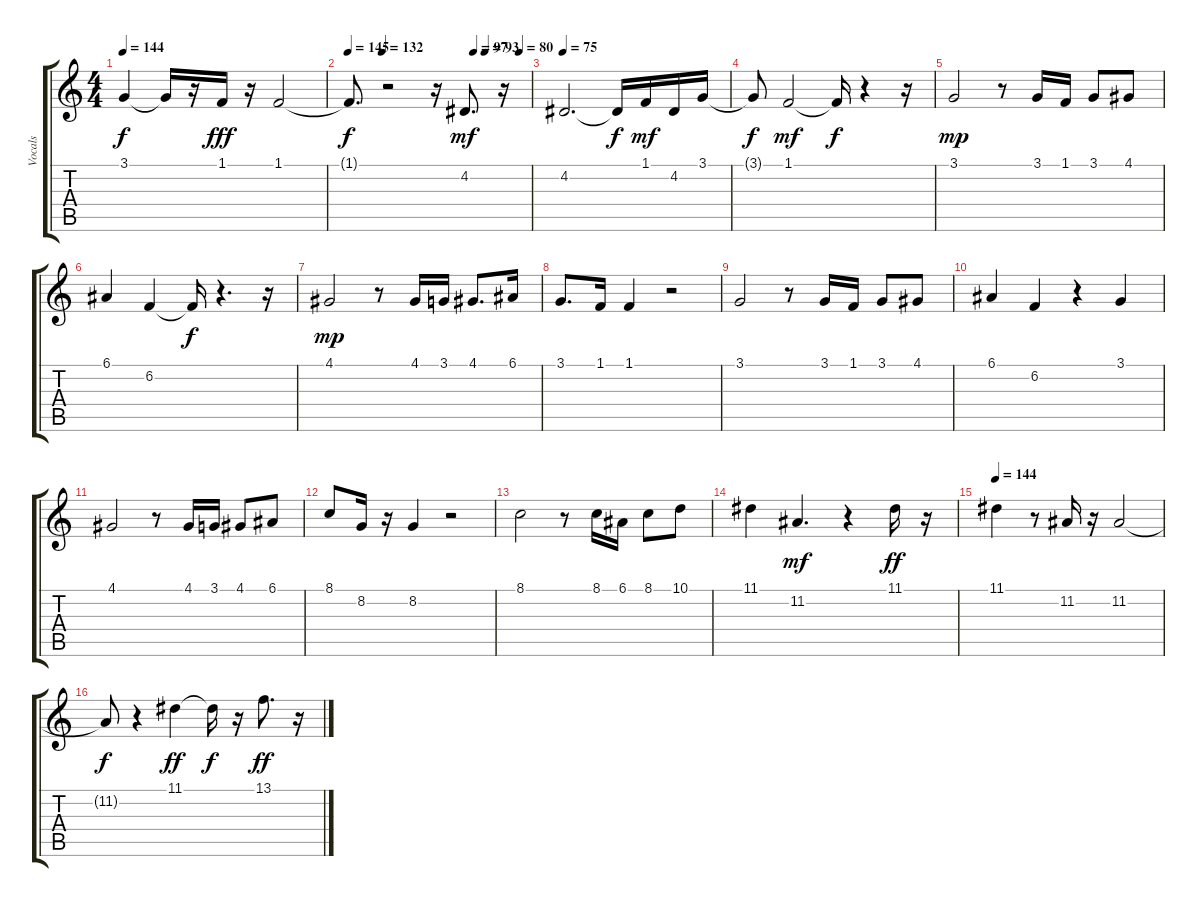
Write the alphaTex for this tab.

\track ("Vocals" "Vocals") {instrument sopranosax}
\staff {score tabs}
\tuning (E4 B3 G3 D3 A2 E2) {hide}
\ts (4 4)
\tempo 144
\clef g2
\ks c
3.1{t}.4{dy f} 3.1{t}.16 r.16 1.1.16{dy fff} r.16 1.1.2 |
\tempo 145
\tempo (132 0.1875)
\tempo (97 0.6875)
\tempo (93 0.75)
\tempo (80 0.9375)
1.1{t}.8{d dy f} r.2 r.16 4.2.8{d dy mf} r.16 |
\tempo 75
4.2.2{d} 4.2{t}.16{dy f} 1.1.16{dy mf} 4.2.16 3.1.16 |
3.1{t}.8{dy f} 1.1.2{dy mf} 1.1{t}.16{dy f} r.4 r.16 |
3.1.2{dy mp} r.8 3.1.16 1.1.16 3.1.8 4.1.8 |
6.1.4 6.2.4 6.2{t}.16{dy f} r.4{d} r.16 |
4.1.2{dy mp} r.8 4.1.16 3.1.16 4.1.8{d} 6.1.16 |
3.1.8{d} 1.1.16 1.1.4 r.2 |
3.1.2 r.8 3.1.16 1.1.16 3.1.8 4.1.8 |
6.1.4 6.2.4 r.4 3.1.4 |
4.1.2 r.8 4.1.16 3.1.16 4.1.8 6.1.8 |
8.1.8 8.2.16 r.16 8.2.4 r.2 |
8.1.2 r.8 8.1.16 6.1.16 8.1.8 10.1.8 |
11.1.4 11.2.4{d dy mf} r.4 11.1.16{dy ff} r.16 |
\tempo 144
11.1.4 r.8 11.2.16 r.16 11.2.2 |
11.2{t}.8{dy f} r.4 11.1.4{dy ff} 11.1{t}.16{dy f} r.16 13.1.8{d dy ff} r.16
